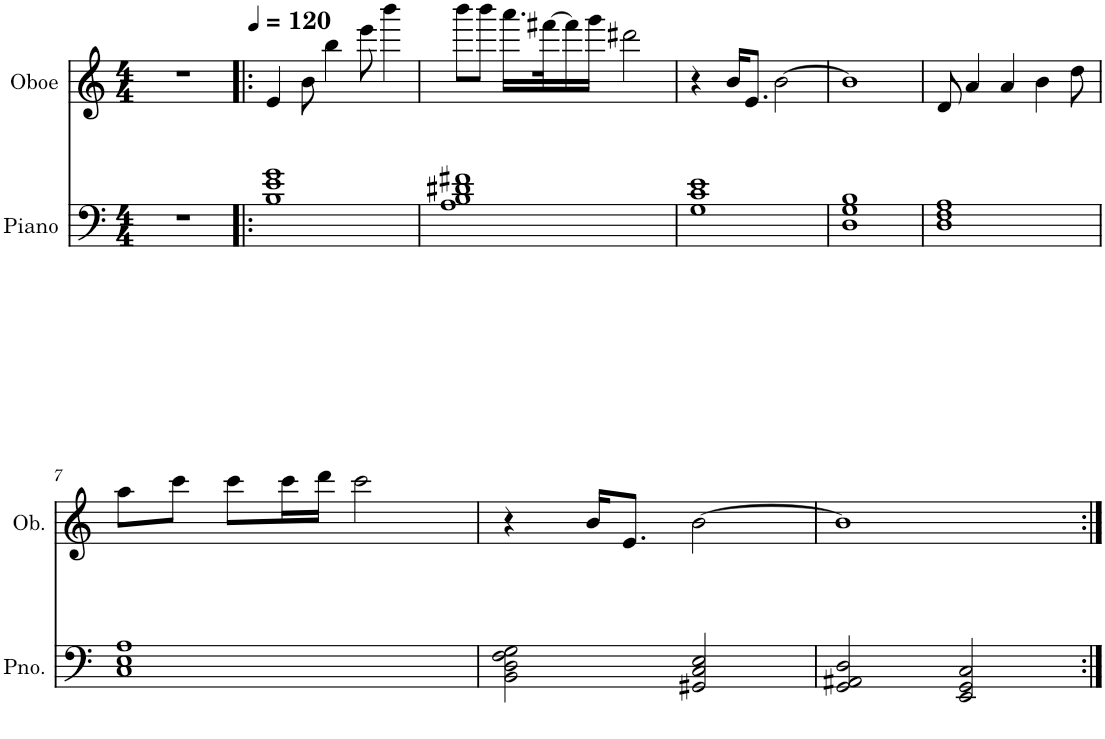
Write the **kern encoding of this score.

**kern	**kern
*part2	*part1
*staff2	*staff1
*I"Piano	*I"Oboe
*I'Pno.	*I'Ob.
*clefF4	*clefG2
*k[]	*k[]
*M4/4	*M4/4
=1	=1
1r	1r
=2!|:	=2!|:
*	*MM120
1B 1e 1g	4e/
.	8b\
.	4bb\
.	8eee\
.	4bbb\
=3	=3
1A 1B 1d#X 1f#X	8bbb\L
.	8bbb\J
.	16.aaa\LL
.	[32fff#X\K
.	16fff#\]
.	16ggg\JJ
.	2ddd#X\
=4	=4
1G 1c 1e	4r
.	16b/KL
.	8.e/J
.	[2b\
=5	=5
1D 1G 1B	1b]
=6	=6
1D 1F 1A	8d/
.	4a/
.	4a/
.	4b\
.	8dd\
!!LO:LB:g=z
=7	=7
1C 1E 1A	8aa\L
.	8ccc\J
.	8ccc\L
.	16ccc\L
.	16ddd\JJ
.	2ccc\
=8	=8
2BB\ 2D\ 2F\ 2G\	4r
.	16b/KL
.	8.e/J
2GG#X/ 2C/ 2E/	[2b\
=9	=9
2GG/ 2AA#X/ 2D/	1b]
2EE/ 2GG/ 2C/	.
=:|!	=:|!
*-	*-
